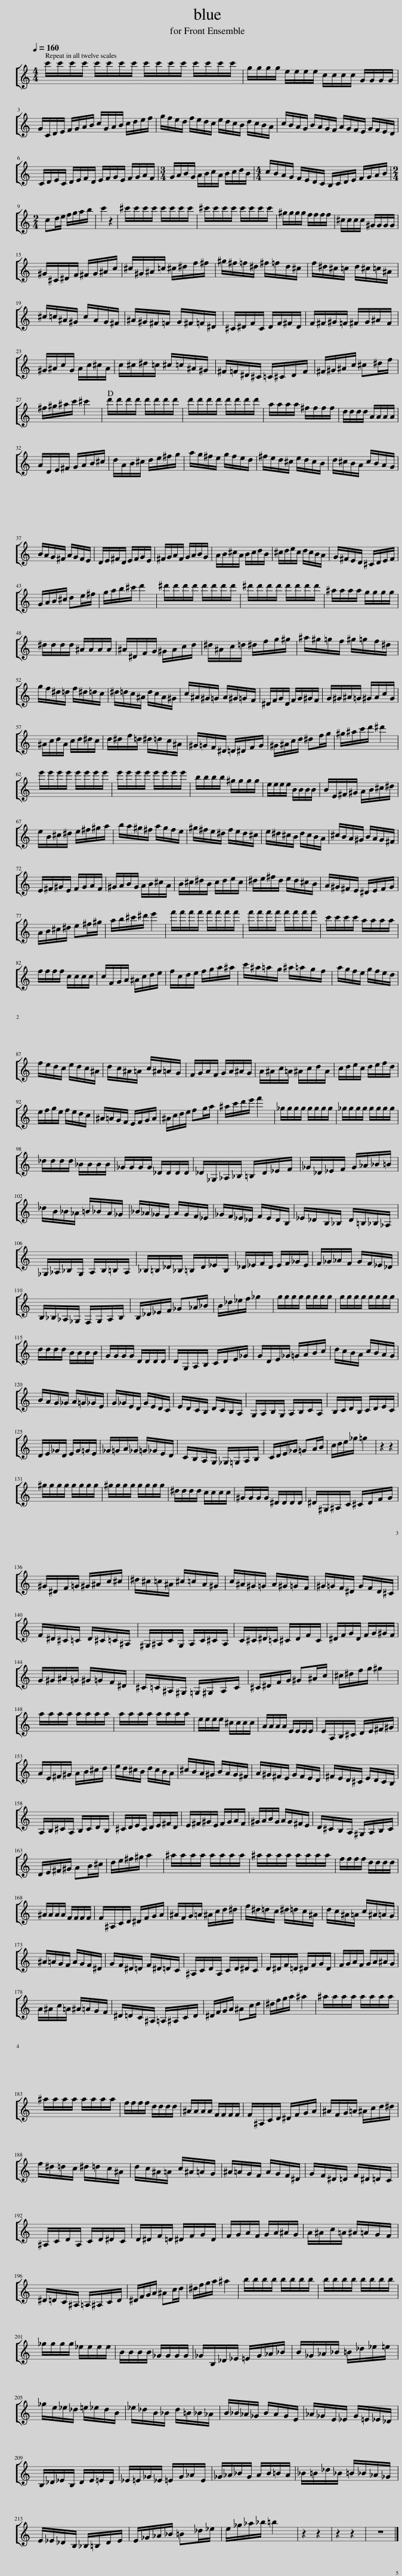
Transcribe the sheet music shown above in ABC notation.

X:1
L:1/8
Q:1/4=160
M:4/4
I:linebreak $
K:C
V:1 treble
V:1
 c'/c'/c'/c'/ c'/c'/c'/c'/ c'/c'/c'/c'/ c'/c'/c'/c'/ | g/g/g/g/ e/e/e/e/ c/c/c/c/ G/G/G/G/ |$ G/C/D/E/ F/G/A/B/ c/G/A/B/ c/d/e/f/ | g/f/e/d/ f/e/d/c/ e/d/c/B/ d/c/B/A/ | c/B/A/G/ B/A/G/F/ A/G/F/E/ G/F/E/D/ |$ %5
 C/D/E/C/ D/E/F/D/ E/F/G/E/ F/G/A/F/ |[M:3/4] G/A/B/G/ A/B/c/A/ B/c/d/B/ |[M:4/4] c/B/A/G/ F/E/D/C/ B,/C/D/E/ F/G/A/B/ |$[M:2/4] cd/e/ f/g/a/b/ | c'2 z2 | %10
 ^c'/c'/c'/c'/ c'/c'/c'/c'/ | ^c'/c'/c'/c'/ c'/c'/c'/c'/ | ^g/g/g/g/ f/f/f/f/ | ^c/c/c/c/ ^G/G/G/G/ |$ ^G/^C/^D/F/ ^F/G/^A/c/ | %15
 ^c/^G/^A/=c/ ^c/^d/f/^f/ | ^g/^f/=f/^d/ ^f/=f/d/^c/ | f/^d/^c/=c/ d/^c/=c/^A/ |$ ^c/=c/^A/^G/ c/A/G/^F/ | ^A/^G/^F/=F/ G/^F/=F/^D/ | %20
 ^C/^D/F/C/ D/F/^F/D/ | F/^F/^G/=F/ ^F/G/^A/F/ |$ ^G/^A/c/G/ A/c/^c/A/ | c/^c/^d/=c/ ^c/=c/^A/^G/ | ^F/=F/^D/^C/ =C/^C/D/F/ | %25
 ^F/^G/^A/c/ ^c^d/f/ |$ ^f/^g/^a/c'/ ^c'2 | d'/d'/d'/d'/ d'/d'/d'/d'/ | d'/d'/d'/d'/ d'/d'/d'/d'/ | a/a/a/a/ ^f/f/f/f/ | %30
 d/d/d/d/ A/A/A/A/ |$ A/D/E/^F/ G/A/B/^c/ | d/A/B/^c/ d/e/^f/g/ | a/g/^f/e/ g/f/e/d/ | ^f/e/d/^c/ e/d/c/B/ | %35
 d/^c/B/A/ c/B/A/G/ |$ B/A/G/^F/ A/G/F/E/ | D/E/^F/D/ E/F/G/E/ | ^F/G/A/F/ G/A/B/G/ | A/B/^c/A/ B/c/d/B/ | %40
 ^c/d/e/c/ d/c/B/A/ | G/^F/E/D/ ^C/D/E/F/ |$ G/A/B/^c/ de/^f/ | g/a/b/^c'/ d'2 | ^d'/d'/d'/d'/ d'/d'/d'/d'/ | %45
 ^d'/d'/d'/d'/ d'/d'/d'/d'/ | ^a/a/a/a/ g/g/g/g/ |$ ^d/d/d/d/ ^A/A/A/A/ | ^A/^D/F/G/ ^G/A/c/d/ | ^d/^A/c/=d/ ^d/f/g/^g/ | %50
 ^a/^g/=g/f/ ^g/=g/f/^d/ |$ g/f/^d/=d/ f/^d/=d/c/ | ^d/=d/c/^A/ d/c/A/^G/ | c/^A/^G/=G/ A/^G/=G/F/ | ^D/F/G/D/ F/G/^G/F/ | %55
 G/^G/^A/=G/ ^G/A/c/G/ |$ ^A/c/d/A/ c/d/^d/c/ | d/^d/f/=d/ ^d/=d/c/^A/ | ^G/=G/F/^D/ =D/^D/F/G/ | ^G/^A/c/d/ ^df/g/ | %60
 ^g/^a/c'/d'/ ^d'2 |$ e'/e'/e'/e'/ e'/e'/e'/e'/ | e'/e'/e'/e'/ e'/e'/e'/e'/ | b/b/b/b/ ^g/g/g/g/ | e/e/e/e/ B/B/B/B/ | %65
 B/E/^F/^G/ A/B/^c/^d/ |$ e/B/^c/^d/ e/^f/^g/a/ | b/a/^g/^f/ a/g/f/e/ | ^g/^f/e/^d/ f/e/d/^c/ | e/^d/^c/B/ d/c/B/A/ | %70
 ^c/B/A/^G/ B/A/G/^F/ |$ E/^F/^G/E/ F/G/A/F/ | ^G/A/B/G/ A/B/^c/A/ | B/^c/^d/B/ c/d/e/c/ | ^d/e/^f/d/ e/d/^c/B/ | %75
 A/^G/^F/E/ ^D/E/F/G/ |$ A/B/^c/^d/ e^f/^g/ | a/b/^c'/^d'/ e'2 | f'/f'/f'/f'/ f'/f'/f'/f'/ | f'/f'/f'/f'/ f'/f'/f'/f'/ | %80
 c'/c'/c'/c'/ a/a/a/a/ |$ f/f/f/f/ c/c/c/c/ | c/F/G/A/ ^A/c/d/e/ | f/c/d/e/ f/g/a/^a/ | c'/^a/=a/g/ ^a/=a/g/f/ | %85
 a/g/f/e/ g/f/e/d/ |$ f/e/d/c/ e/d/c/^A/ | d/c/^A/=A/ c/^A/=A/G/ | F/G/A/F/ G/A/^A/G/ | A/^A/c/=A/ ^A/c/d/A/ | %90
 c/d/e/c/ d/e/f/d/ |$ e/f/g/e/ f/e/d/c/ | ^A/=A/G/F/ E/F/G/A/ | ^A/c/d/e/ fg/a/ | ^a/c'/d'/e'/ f'2 | %95
 _g/g/g/g/ g/g/g/g/ | _g/g/g/g/ g/g/g/g/ |$ _d/d/d/d/ _B/B/B/B/ | _G/G/G/G/ _D/D/D/D/ | _D/_G,/_A,/_B,/ =B,/D/_E/F/ | %100
 _G/_D/_E/F/ G/_A/_B/=B/ |$ _d/B/_B/_A/ =B/_B/A/_G/ | _B/_A/_G/F/ A/G/F/_E/ | _G/F/_E/_D/ F/E/D/B,/ | _E/_D/B,/_B,/ D/=B,/_B,/_A,/ |$ %105
 _G,/_A,/_B,/G,/ A,/B,/=B,/A,/ | _B,/=B,/_D/_B,/ =B,/D/_E/B,/ | _D/_E/F/D/ E/F/_G/E/ | F/_G/_A/F/ G/F/_E/_D/ |$ B,/_B,/_A,/_G,/ F,/G,/A,/B,/ | %110
 B,/_D/_E/F/ _G_A/_B/ | B/_d/_e/f/ _g2 | g/g/g/g/ g/g/g/g/ | g/g/g/g/ g/g/g/g/ |$ d/d/d/d/ B/B/B/B/ | %115
 G/G/G/G/ D/D/D/D/ | D/G,/A,/B,/ C/D/E/_G/ | G/D/E/_G/ =G/A/B/c/ | d/c/B/A/ c/B/A/G/ |$ B/A/G/_G/ A/=G/_G/E/ | %120
 G/_G/E/D/ G/E/D/C/ | E/D/C/B,/ D/C/B,/A,/ | G,/A,/B,/G,/ A,/B,/C/A,/ | B,/C/D/B,/ C/D/E/C/ |$ D/E/_G/D/ E/G/=G/E/ | %125
 _G/=G/A/_G/ =G/_G/E/D/ | C/B,/A,/G,/ _G,/=G,/A,/B,/ | C/D/E/_G/ =GA/B/ | c/d/e/_g/ =g2 | z2 z2 |$ %130
 ^g/g/g/g/ g/g/g/g/ | ^g/g/g/g/ g/g/g/g/ | ^d/d/d/d/ c/c/c/c/ | ^G/G/G/G/ ^D/D/D/D/ | ^D/^G,/^A,/C/ ^C/D/F/G/ |$ %135
 ^G/^D/F/=G/ ^G/^A/c/^c/ | ^d/^c/=c/^A/ ^c/=c/A/^G/ | c/^A/^G/=G/ A/^G/=G/F/ | ^G/=G/F/^D/ G/F/D/^C/ |$ F/^D/^C/=C/ D/^C/=C/^A,/ | %140
 ^G,/^A,/C/G,/ A,/C/^C/A,/ | C/^C/^D/=C/ ^C/D/F/C/ | ^D/F/G/D/ F/G/^G/F/ |$ G/^G/^A/=G/ ^G/=G/F/^D/ | ^C/=C/^A,/^G,/ =G,/^G,/A,/C/ | %145
 ^C/^D/F/G/ ^G^A/c/ | ^c/^d/f/g/ ^g2 |$ a/a/a/a/ a/a/a/a/ | a/a/a/a/ a/a/a/a/ | e/e/e/e/ ^c/c/c/c/ | %150
 A/A/A/A/ E/E/E/E/ | E/A,/B,/^C/ D/E/^F/^G/ |$ A/E/^F/^G/ A/B/^c/d/ | e/d/^c/B/ d/c/B/A/ | ^c/B/A/^G/ B/A/G/^F/ | %155
 A/^G/^F/E/ G/F/E/D/ | ^F/E/D/^C/ E/D/C/B,/ |$ A,/B,/^C/A,/ B,/C/D/B,/ | ^C/D/E/C/ D/E/^F/D/ | E/^F/^G/E/ F/G/A/F/ | %160
 ^G/A/B/G/ A/G/^F/E/ | D/^C/B,/A,/ ^G,/A,/B,/C/ |$ D/E/^F/^G/ AB/^c/ | d/e/^f/^g/ a2 | ^a/a/a/a/ a/a/a/a/ | %165
 ^a/a/a/a/ a/a/a/a/ | f/f/f/f/ d/d/d/d/ |$ ^A/A/A/A/ F/F/F/F/ | F/^A,/C/D/ ^D/F/G/A/ | ^A/F/G/=A/ ^A/c/d/^d/ | %170
 f/^d/=d/c/ ^d/=d/c/^A/ | d/c/^A/=A/ c/^A/=A/G/ |$ ^A/=A/G/F/ A/G/F/^D/ | G/F/^D/=D/ F/^D/=D/C/ | ^A,/C/D/A,/ C/D/^D/C/ | %175
 D/^D/F/=D/ ^D/F/G/D/ | F/G/A/F/ G/A/^A/G/ |$ A/^A/c/=A/ ^A/=A/G/F/ | ^D/=D/C/^A,/ =A,/^A,/C/D/ | ^D/F/G/A/ ^Ac/d/ | %180
 ^d/f/g/a/ ^a2 | ^a/a/a/a/ a/a/a/a/ |$ ^a/a/a/a/ a/a/a/a/ | f/f/f/f/ d/d/d/d/ | ^A/A/A/A/ F/F/F/F/ | %185
 F/^A,/C/D/ ^D/F/G/A/ | ^A/F/G/=A/ ^A/c/d/^d/ |$ f/^d/=d/c/ ^d/=d/c/^A/ | d/c/^A/=A/ c/^A/=A/G/ | ^A/=A/G/F/ A/G/F/^D/ | %190
 G/F/^D/=D/ F/^D/=D/C/ |$ ^A,/C/D/A,/ C/D/^D/C/ | D/^D/F/=D/ ^D/F/G/D/ | F/G/A/F/ G/A/^A/G/ | A/^A/c/=A/ ^A/=A/G/F/ |$ %195
 ^D/=D/C/^A,/ =A,/^A,/C/D/ | ^D/F/G/A/ ^Ac/d/ | ^d/f/g/a/ ^a2 | b/b/b/b/ b/b/b/b/ | b/b/b/b/ b/b/b/b/ |$ %200
 _g/g/g/g/ _e/e/e/e/ | B/B/B/B/ _G/G/G/G/ | _G/B,/_D/_E/ =E/G/_A/_B/ | B/_G/_A/_B/ =B/_d/_e/=e/ |$ _g/e/_e/_d/ =e/_e/d/B/ | %205
 _e/_d/B/_B/ d/=B/_B/_A/ | B/_B/_A/_G/ B/A/G/E/ | _A/_G/E/_E/ G/=E/_E/_D/ |$ B,/_D/_E/B,/ D/E/=E/D/ | _E/=E/_G/_E/ =E/G/_A/E/ | %210
 _G/_A/_B/G/ A/B/=B/A/ | _B/=B/_d/_B/ =B/_B/_A/_G/ |$ E/_E/_D/B,/ _B,/=B,/D/E/ | E/_G/_A/_B/ =B_d/_e/ | e/_g/_a/_b/ =b2 | %215
 z2 z2 | z2 z2 | z4 |] %218
